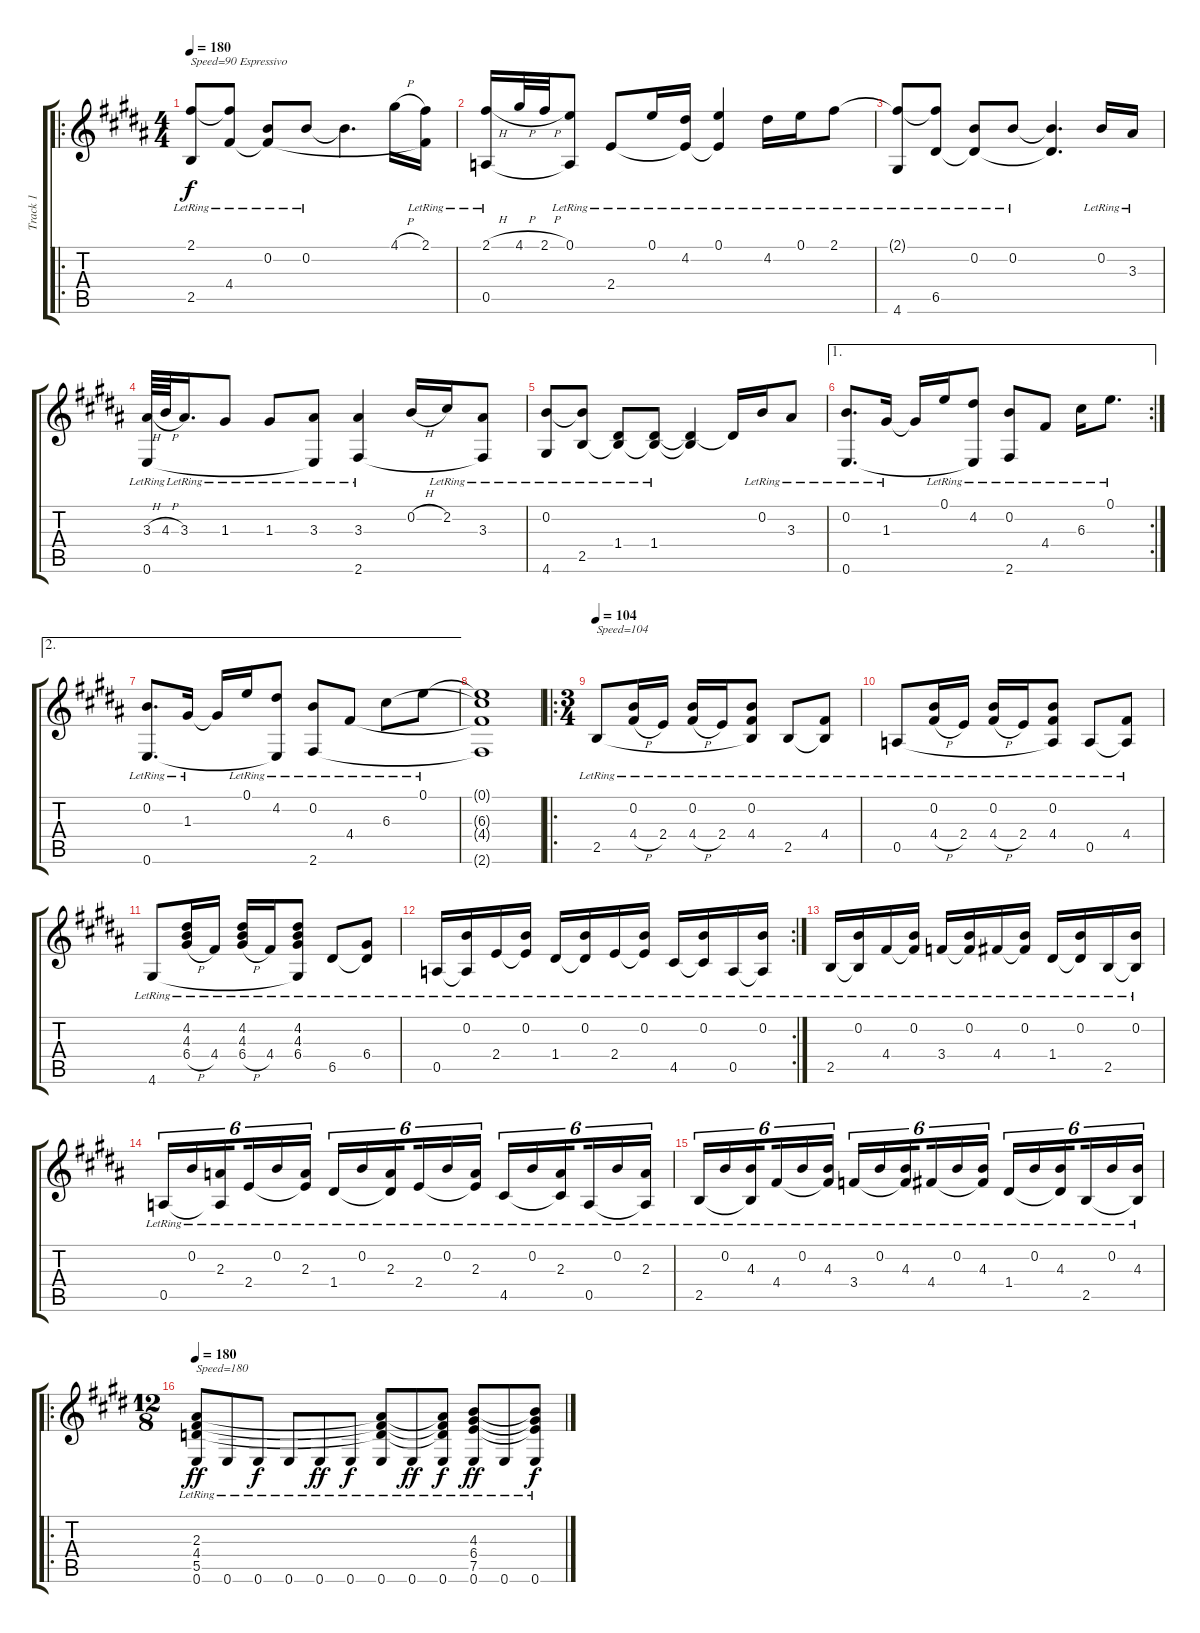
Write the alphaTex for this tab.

\track ("Track 1" "Track 1") {instrument acousticguitarsteel}
\staff {score tabs}
\tuning (E4 B3 G3 D3 A2 E2) {hide}
\ro
\ts (4 4)
\tempo 180
\tempo 90
\tempo 180
\clef g2
\ks b
(2.1{lr} 2.5{lr}).8{txt "Speed=90 Espressivo" dy f instrument acousticguitarsteel} (2.1{t} 4.4{lr}).8 (0.2{lr} 4.4{t}).8 0.2{lr}.8 0.2{t}.4{d} 4.1{h}.16 (2.1{lr} 4.4{t}).16 |
(2.1{h} 0.5{lr}).16 4.1{h}.32 2.1{h}.32 (0.1{lr} 0.5{t}).8 2.4{lr}.8 0.1{lr}.16 (4.2{lr} 2.4{t}).16 (0.1{lr} 2.4{t}).4 4.2{lr}.16 0.1{lr}.16 2.1{lr}.8 |
(2.1{t} 4.6{lr}).8 (2.1{t} 6.5{lr}).8 (0.2{lr} 6.5{t}).8 0.2{lr}.8 (0.2{t} 6.5{t}).4{d} 0.2{lr}.16 3.3{lr}.16 |
(3.3{h} 0.6{lr}).64 4.3{h}.64 3.3{lr}.16{d} 1.3{lr}.8 1.3{lr}.8 (3.3{lr} 0.6{t}).8 (3.3{lr} 2.6{lr}).4 0.2{h}.16 2.2{lr}.16 (3.3{lr} 2.6{t}).8 |
(0.2{lr} 4.6{lr}).8 (0.2{t} 2.5{lr}).8 (1.4{lr} 2.5{t}).8 (1.4{lr} 2.5{t}).8 (1.4{t} 2.5{t}).4 1.4{t}.16 0.2{lr}.16 3.3{lr}.8 |
\ae 1
\rc 2
(0.2{lr} 0.6{lr}).8{d} 1.3{lr}.16 1.3{t}.16 0.1{lr}.16 (4.2{lr} 0.6{t}).8 (0.2{lr} 2.6{lr}).8 4.4{lr}.8 6.3{lr}.16 0.1{lr}.8{d} |
\ae 2
(0.2{lr} 0.6{lr}).8{d} 1.3{lr}.16 1.3{t}.16 0.1{lr}.16 (4.2{lr} 0.6{t}).8 (0.2{lr} 2.6{lr}).8 4.4{lr}.8 6.3{lr}.8 0.1{lr}.8 |
(0.1{t} 6.3{t} 4.4{t} 2.6{t}).1 |
\ro
\ts (3 4)
\tempo 104
2.5{lr}.8{txt "Speed=104"} (0.2{lr} 4.4{h}).16 2.4{lr}.16 (0.2{lr} 4.4{h}).16 2.4{lr}.16 (0.2{lr} 4.4{lr} 2.5{t}).8 2.5{lr}.8 (4.4{lr} 2.5{t}).8 |
0.5{lr}.8 (0.2{lr} 4.4{h}).16 2.4{lr}.16 (0.2{lr} 4.4{h}).16 2.4{lr}.16 (0.2{lr} 4.4{lr} 0.5{t}).8 0.5{lr}.8 (4.4{lr} 0.5{t}).8 |
4.6{lr}.8 (4.2{lr} 4.3{lr} 6.4{h}).16 4.4{lr}.16 (4.2{lr} 4.3{lr} 6.4{h}).16 4.4{lr}.16 (4.2{lr} 4.3{lr} 6.4{lr} 4.6{t}).8 6.5{lr}.8 (6.4{lr} 6.5{t}).8 |
\rc 2
0.5{lr}.16 (0.2{lr} 0.5{t}).16 2.4{lr}.16 (0.2{lr} 2.4{t}).16 1.4{lr}.16 (0.2{lr} 1.4{t}).16 2.4{lr}.16 (0.2{lr} 2.4{t}).16 4.5{lr}.16 (0.2{lr} 4.5{t}).16 0.5{lr}.16 (0.2{lr} 0.5{t}).16 |
2.5{lr}.16 (0.2{lr} 2.5{t}).16 4.4{lr}.16 (0.2{lr} 4.4{t}).16 3.4{lr}.16 (0.2{lr} 3.4{t}).16 4.4{lr}.16 (0.2{lr} 4.4{t}).16 1.4{lr}.16 (0.2{lr} 1.4{t}).16 2.5{lr}.16 (0.2{lr} 2.5{t}).16 |
0.5{lr}.16{tu (6 4)} 0.2{lr}.16{tu (6 4)} (2.3{lr} 0.5{t}).16{tu (6 4) beam splitsecondary} 2.4{lr}.16{tu (6 4)} 0.2{lr}.16{tu (6 4)} (2.3{lr} 2.4{t}).16{tu (6 4)} 1.4{lr}.16{tu (6 4)} 0.2{lr}.16{tu (6 4)} (2.3{lr} 1.4{t}).16{tu (6 4) beam splitsecondary} 2.4{lr}.16{tu (6 4)} 0.2{lr}.16{tu (6 4)} (2.3{lr} 2.4{t}).16{tu (6 4)} 4.5{lr}.16{tu (6 4)} 0.2{lr}.16{tu (6 4)} (2.3{lr} 4.5{t}).16{tu (6 4) beam splitsecondary} 0.5{lr}.16{tu (6 4)} 0.2{lr}.16{tu (6 4)} (2.3{lr} 0.5{t}).16{tu (6 4)} |
2.5{lr}.16{tu (6 4)} 0.2{lr}.16{tu (6 4)} (4.3{lr} 2.5{t}).16{tu (6 4) beam splitsecondary} 4.4{lr}.16{tu (6 4)} 0.2{lr}.16{tu (6 4)} (4.3{lr} 4.4{t}).16{tu (6 4)} 3.4{lr}.16{tu (6 4)} 0.2{lr}.16{tu (6 4)} (4.3{lr} 3.4{t}).16{tu (6 4) beam splitsecondary} 4.4{lr}.16{tu (6 4)} 0.2{lr}.16{tu (6 4)} (4.3{lr} 4.4{t}).16{tu (6 4)} 1.4{lr}.16{tu (6 4)} 0.2{lr}.16{tu (6 4)} (4.3{lr} 1.4{t}).16{tu (6 4) beam splitsecondary} 2.5{lr}.16{tu (6 4)} 0.2{lr}.16{tu (6 4)} (4.3{lr} 2.5{t}).16{tu (6 4)} |
\ro
\ts (12 8)
\tempo 180
\ks e
(2.3{lr} 4.4{lr} 5.5{lr} 0.6{lr}).8{txt "Speed=180" dy ff} 0.6{lr}.8 0.6{lr}.8{dy f} 0.6{lr}.8 0.6{lr}.8{dy ff} 0.6{lr}.8{dy f} (2.3{t} 4.4{t} 5.5{t} 0.6{lr}).8 0.6{lr}.8{dy ff} (2.3{t} 4.4{t} 5.5{t} 0.6{lr}).8{dy f} (4.3{lr} 6.4{lr} 7.5{lr} 0.6{lr}).8{dy ff} 0.6{lr}.8 (4.3{t} 6.4{t} 7.5{t} 0.6{lr}).8{dy f}
